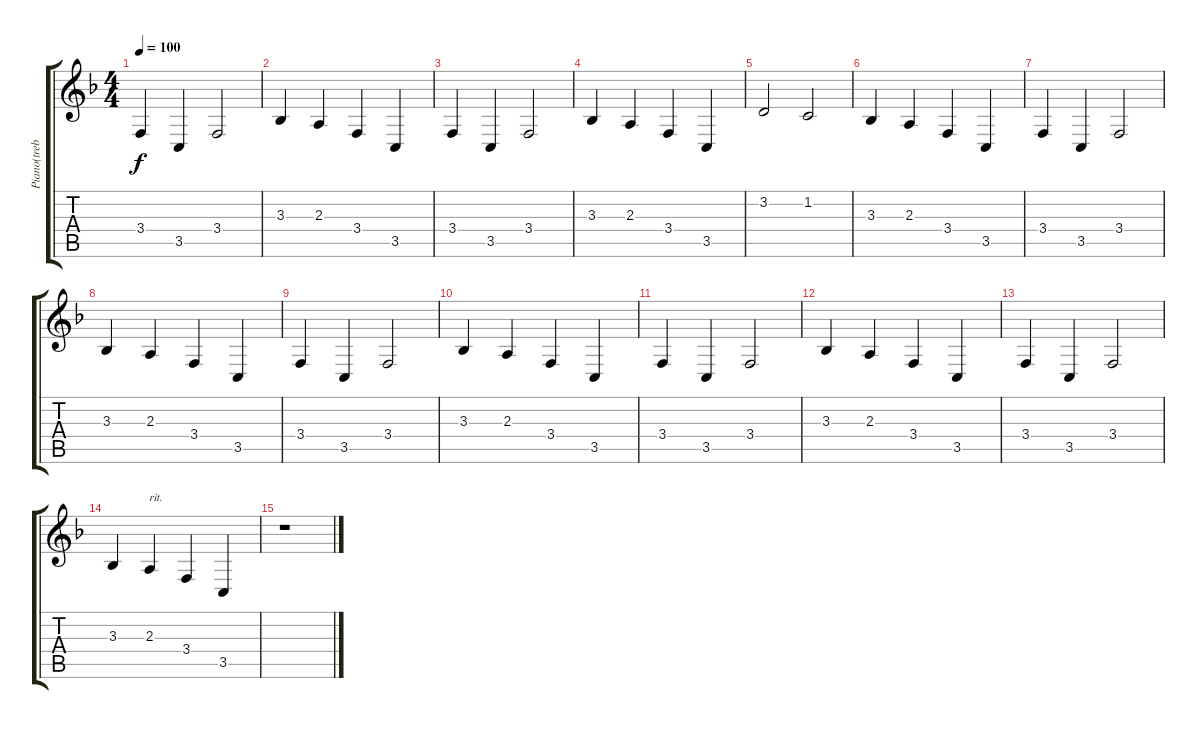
\track ("Piano(treble)" "Piano(treb") {instrument electricgrandpiano}
\staff {score tabs}
\tuning (E4 B3 G3 D3 A2 E2) {hide}
\ts (4 4)
\tempo 100
\clef g2
\ks dminor
3.4.4{dy f} 3.5.4 3.4.2 |
3.3.4 2.3.4 3.4.4 3.5.4 |
3.4.4 3.5.4 3.4.2 |
3.3.4 2.3.4 3.4.4 3.5.4 |
3.2.2 1.2.2 |
3.3.4 2.3.4 3.4.4 3.5.4 |
3.4.4 3.5.4 3.4.2 |
3.3.4 2.3.4 3.4.4 3.5.4 |
3.4.4 3.5.4 3.4.2 |
3.3.4 2.3.4 3.4.4 3.5.4 |
3.4.4 3.5.4 3.4.2 |
3.3.4 2.3.4 3.4.4 3.5.4 |
3.4.4 3.5.4 3.4.2 |
3.3.4 2.3.4{txt "rit."} 3.4.4 3.5.4 |
r.1
